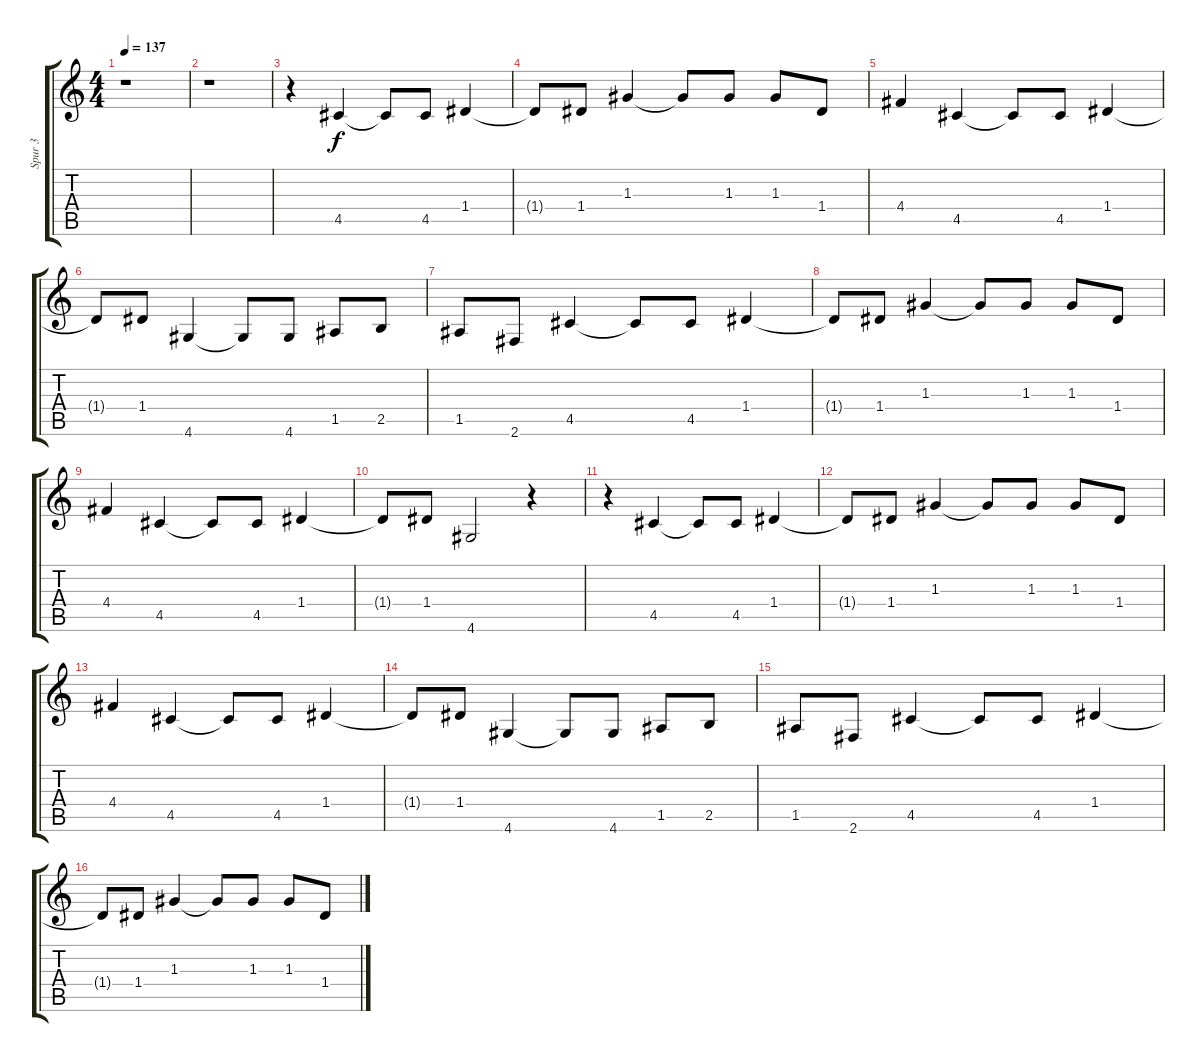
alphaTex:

\track ("Spur 3" "Spur 3") {instrument acousticbass}
\staff {score tabs}
\tuning (E4 B3 G3 D3 A2 E2) {hide}
\ts (4 4)
\tempo 137
\clef g2
\ks c
r.1{dy f} |
r.1 |
r.4 4.5.4 4.5{t}.8 4.5.8 1.4.4 |
1.4{t}.8 1.4.8 1.3.4 1.3{t}.8 1.3.8 1.3.8 1.4.8 |
4.4.4 4.5.4 4.5{t}.8 4.5.8 1.4.4 |
1.4{t}.8 1.4.8 4.6.4 4.6{t}.8 4.6.8 1.5.8 2.5.8 |
1.5.8 2.6.8 4.5.4 4.5{t}.8 4.5.8 1.4.4 |
1.4{t}.8 1.4.8 1.3.4 1.3{t}.8 1.3.8 1.3.8 1.4.8 |
4.4.4 4.5.4 4.5{t}.8 4.5.8 1.4.4 |
1.4{t}.8 1.4.8 4.6.2 r.4 |
r.4 4.5.4 4.5{t}.8 4.5.8 1.4.4 |
1.4{t}.8 1.4.8 1.3.4 1.3{t}.8 1.3.8 1.3.8 1.4.8 |
4.4.4 4.5.4 4.5{t}.8 4.5.8 1.4.4 |
1.4{t}.8 1.4.8 4.6.4 4.6{t}.8 4.6.8 1.5.8 2.5.8 |
1.5.8 2.6.8 4.5.4 4.5{t}.8 4.5.8 1.4.4 |
1.4{t}.8 1.4.8 1.3.4 1.3{t}.8 1.3.8 1.3.8 1.4.8
